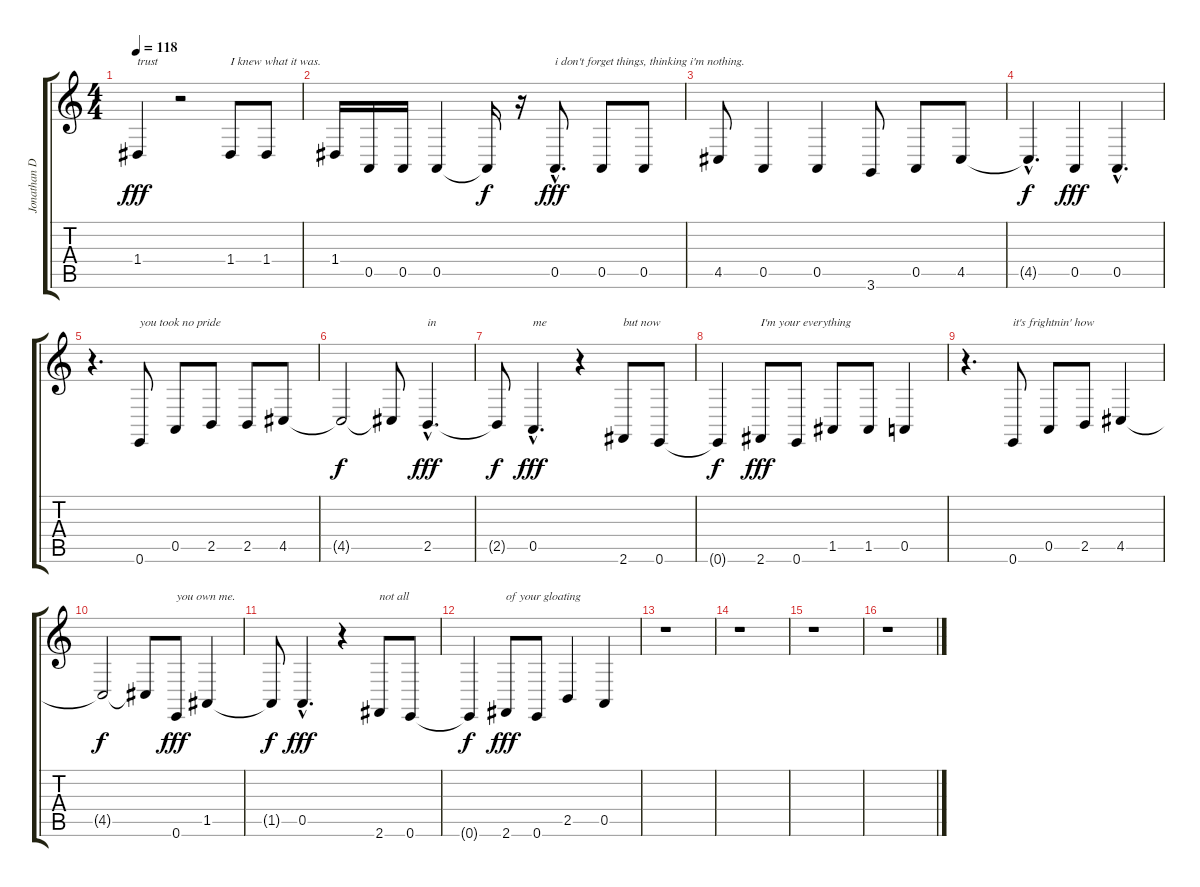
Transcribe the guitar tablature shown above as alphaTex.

\track ("Jonathan Davis - Vocals" "Jonathan D") {instrument synthbrass1}
\staff {score tabs}
\tuning (E4 B3 G3 D3 A2 E2) {hide}
\ts (4 4)
\tempo 118
\clef g2
\ks c
1.4.4{txt "trust" dy fff} r.2 1.4.8{txt "I knew what it was."} 1.4.8 |
1.4.16 0.5.16 0.5.16 0.5.4 0.5{t}.16{dy f} r.16 0.5{hac}.8{d txt "i don't forget things, thinking i'm nothing." dy fff} 0.5.8 0.5.8 |
4.5.8 0.5.4 0.5.4 3.6.8 0.5.8 4.5.8 |
4.5{hac t}.4{d dy f} 0.5.4{dy fff} 0.5{hac}.4{d} |
r.4{d} 0.6.8{txt "you took no pride"} 0.5.8 2.5.8 2.5.8 4.5.8 |
4.5{t}.2{dy f} 4.5{t}.8 2.5{hac}.4{d txt "in" dy fff} |
2.5{t}.8{dy f} 0.5{hac}.4{d txt "me" dy fff} r.4 2.6.8{txt "but now"} 0.6.8 |
0.6{t}.4{dy f} 2.6.8{txt "I'm your everything" dy fff} 0.6.8 1.5.8 1.5.8 0.5.4 |
r.4{d} 0.6.8{txt "it's frightnin' how"} 0.5.8 2.5.8 4.5.4 |
4.5{t}.2{dy f} 4.5{t}.8 0.6.8{txt "you own me." dy fff} 1.5.4 |
1.5{t}.8{dy f} 0.5{hac}.4{d dy fff} r.4 2.6.8{txt "not all"} 0.6.8 |
0.6{t}.4{dy f} 2.6.8{txt "of your gloating" dy fff} 0.6.8 2.5.4 0.5.4 |
r.1 |
r.1 |
r.1 |
r.1
